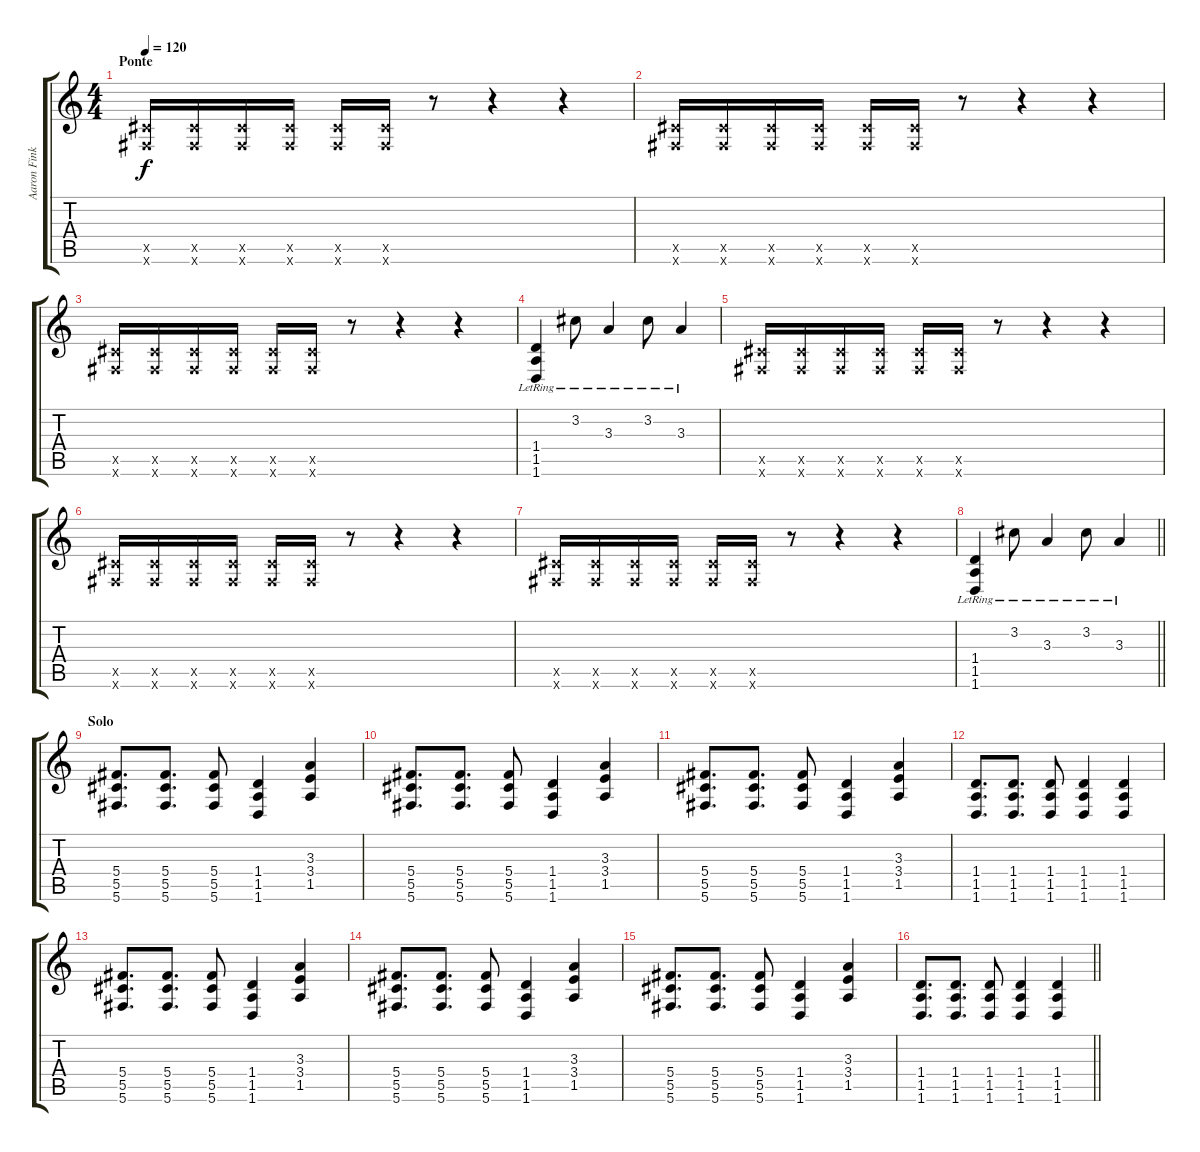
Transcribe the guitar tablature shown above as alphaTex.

\track ("Aaron Fink" "Aaron Fink") {instrument distortionguitar}
\staff {score tabs}
\tuning (Eb4 Bb3 Gb3 Db3 Ab2 Db2) {hide}
\ts (4 4)
\section ("" "Ponte")
\tempo 120
\clef g2
\ks c
(5.5{x} 5.6{x}).16{dy f} (5.5{x} 5.6{x}).16 (5.5{x} 5.6{x}).16 (5.5{x} 5.6{x}).16 (5.5{x} 5.6{x}).16 (5.5{x} 5.6{x}).16 r.8 r.4 r.4 |
(5.5{x} 5.6{x}).16 (5.5{x} 5.6{x}).16 (5.5{x} 5.6{x}).16 (5.5{x} 5.6{x}).16 (5.5{x} 5.6{x}).16 (5.5{x} 5.6{x}).16 r.8 r.4 r.4 |
(5.5{x} 5.6{x}).16 (5.5{x} 5.6{x}).16 (5.5{x} 5.6{x}).16 (5.5{x} 5.6{x}).16 (5.5{x} 5.6{x}).16 (5.5{x} 5.6{x}).16 r.8 r.4 r.4 |
(1.4{lr} 1.5{lr} 1.6{lr}).4 3.2{lr}.8 3.3{lr}.4 3.2{lr}.8 3.3{lr}.4 |
(5.5{x} 5.6{x}).16 (5.5{x} 5.6{x}).16 (5.5{x} 5.6{x}).16 (5.5{x} 5.6{x}).16 (5.5{x} 5.6{x}).16 (5.5{x} 5.6{x}).16 r.8 r.4 r.4 |
(5.5{x} 5.6{x}).16 (5.5{x} 5.6{x}).16 (5.5{x} 5.6{x}).16 (5.5{x} 5.6{x}).16 (5.5{x} 5.6{x}).16 (5.5{x} 5.6{x}).16 r.8 r.4 r.4 |
(5.5{x} 5.6{x}).16 (5.5{x} 5.6{x}).16 (5.5{x} 5.6{x}).16 (5.5{x} 5.6{x}).16 (5.5{x} 5.6{x}).16 (5.5{x} 5.6{x}).16 r.8 r.4 r.4 |
\barLineRight lightlight
(1.4{lr} 1.5{lr} 1.6{lr}).4 3.2{lr}.8 3.3{lr}.4 3.2{lr}.8 3.3{lr}.4 |
\section ("" "Solo")
(5.4 5.5 5.6).8{d} (5.4 5.5 5.6).8{d} (5.4 5.5 5.6).8 (1.4 1.5 1.6).4 (3.3 3.4 1.5).4 |
(5.4 5.5 5.6).8{d} (5.4 5.5 5.6).8{d} (5.4 5.5 5.6).8 (1.4 1.5 1.6).4 (3.3 3.4 1.5).4 |
(5.4 5.5 5.6).8{d} (5.4 5.5 5.6).8{d} (5.4 5.5 5.6).8 (1.4 1.5 1.6).4 (3.3 3.4 1.5).4 |
(1.4 1.5 1.6).8{d} (1.4 1.5 1.6).8{d} (1.4 1.5 1.6).8 (1.4 1.5 1.6).4 (1.4 1.5 1.6).4 |
(5.4 5.5 5.6).8{d} (5.4 5.5 5.6).8{d} (5.4 5.5 5.6).8 (1.4 1.5 1.6).4 (3.3 3.4 1.5).4 |
(5.4 5.5 5.6).8{d} (5.4 5.5 5.6).8{d} (5.4 5.5 5.6).8 (1.4 1.5 1.6).4 (3.3 3.4 1.5).4 |
(5.4 5.5 5.6).8{d} (5.4 5.5 5.6).8{d} (5.4 5.5 5.6).8 (1.4 1.5 1.6).4 (3.3 3.4 1.5).4 |
\barLineRight lightlight
(1.4 1.5 1.6).8{d} (1.4 1.5 1.6).8{d} (1.4 1.5 1.6).8 (1.4 1.5 1.6).4 (1.4 1.5 1.6).4
